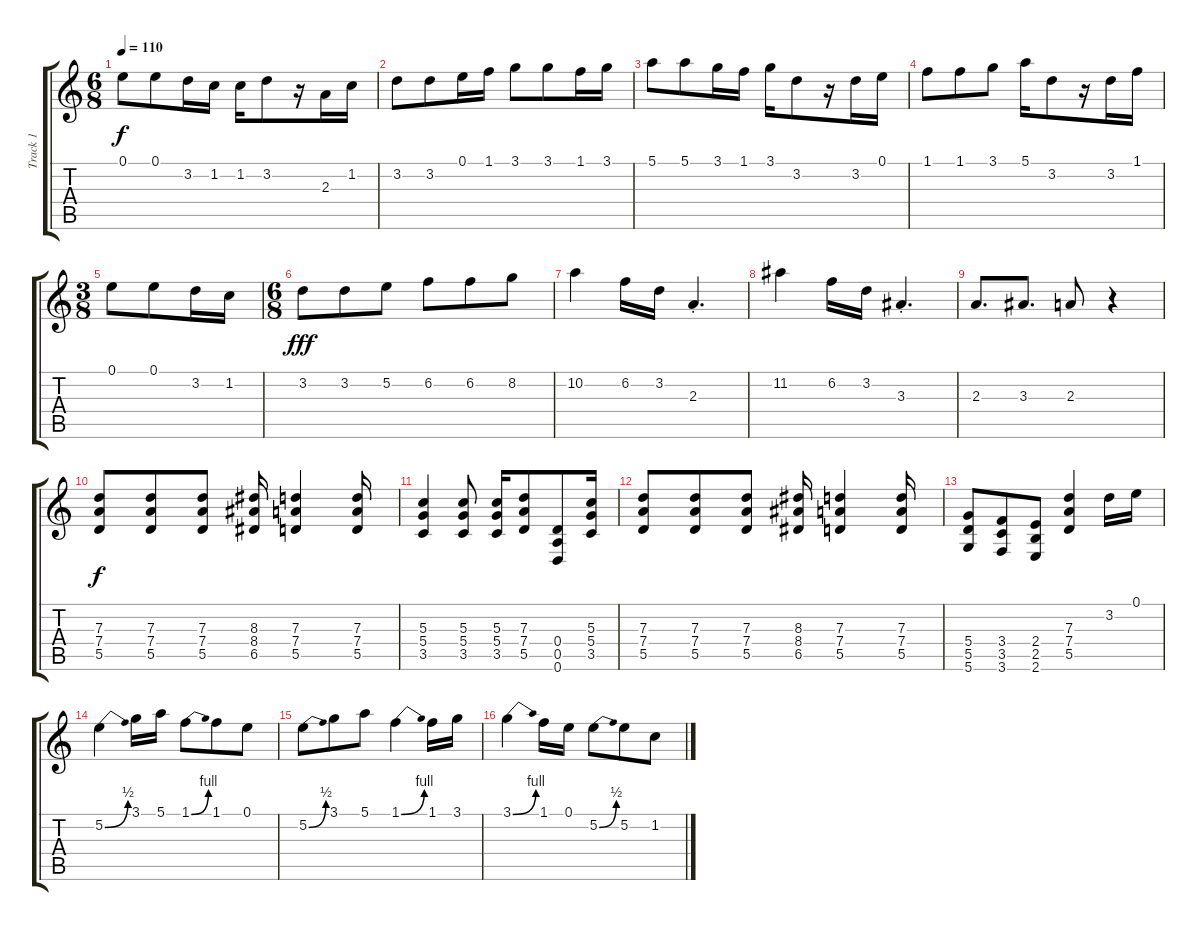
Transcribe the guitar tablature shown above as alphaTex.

\track ("Track 1" "Track 1") {instrument distortionguitar}
\staff {score tabs}
\tuning (E4 B3 G3 D3 A2 D2) {hide}
\ts (6 8)
\tempo 110
\clef g2
\ks c
0.1.8{dy f} 0.1.8 3.2.16 1.2.16 1.2.16 3.2.8 r.16 2.3.16 1.2.16 |
3.2.8 3.2.8 0.1.16 1.1.16 3.1.8 3.1.8 1.1.16 3.1.16 |
5.1.8 5.1.8 3.1.16 1.1.16 3.1.16 3.2.8 r.16 3.2.16 0.1.16 |
1.1.8 1.1.8 3.1.8 5.1.16 3.2.8 r.16 3.2.16 1.1.16 |
\ts (3 8)
0.1.8 0.1.8 3.2.16 1.2.16 |
\ts (6 8)
3.2.8{dy fff} 3.2.8 5.2.8 6.2.8 6.2.8 8.2.8 |
10.2.4 6.2.16 3.2.16 2.3{st}.4{d} |
11.2.4 6.2.16 3.2.16 3.3{st}.4{d} |
2.3.8{d} 3.3.8{d} 2.3.8 r.4 |
(7.3 7.4 5.5).8{dy f} (7.3 7.4 5.5).8 (7.3 7.4 5.5).8 (8.3 8.4 6.5).16 (7.3 7.4 5.5).4 (7.3 7.4 5.5).16 |
(5.3 5.4 3.5).4 (5.3 5.4 3.5).8 (5.3 5.4 3.5).16 (7.3 7.4 5.5).8 (0.4 0.5 0.6).8 (5.3 5.4 3.5).16 |
(7.3 7.4 5.5).8 (7.3 7.4 5.5).8 (7.3 7.4 5.5).8 (8.3 8.4 6.5).16 (7.3 7.4 5.5).4 (7.3 7.4 5.5).16 |
(5.4 5.5 5.6).8 (3.4 3.5 3.6).8 (2.4 2.5 2.6).8 (7.3 7.4 5.5).4 3.2.16 0.1.16 |
5.2{be (bend 0 0 60 2)}.4 3.1.16 5.1.16 1.1{be (bend 0 0 60 4)}.8 1.1.8 0.1.8 |
5.2{be (bend 0 0 60 2)}.8 3.1.8 5.1.8 1.1{be (bend 0 0 60 4)}.4 1.1.16 3.1.16 |
3.1{be (bend 0 0 60 4)}.4 1.1.16 0.1.16 5.2{be (bend 0 0 60 2)}.8 5.2.8 1.2.8
